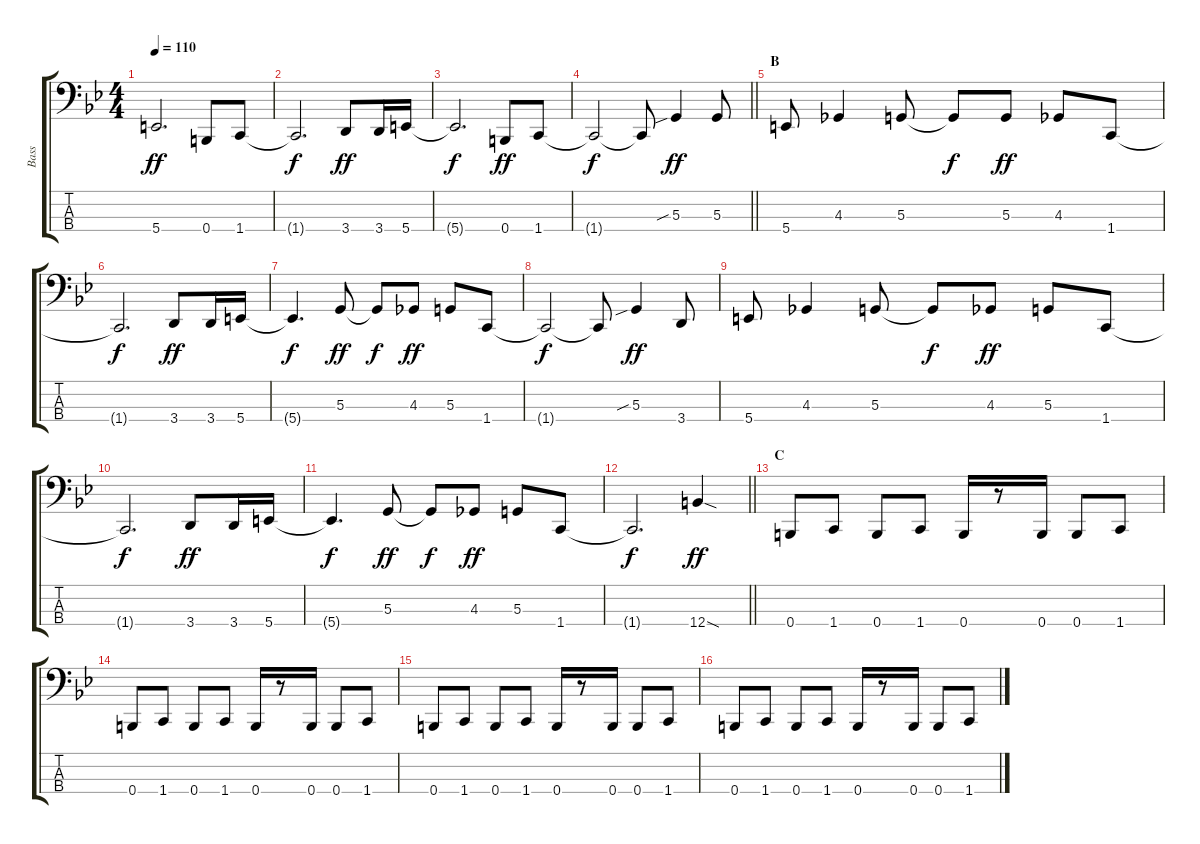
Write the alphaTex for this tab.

\track ("Bass" "Bass") {instrument electricbasspick}
\staff {score tabs}
\tuning (C2 G1 D1 B0) {hide}
\ts (4 4)
\tempo 110
\clef f4
\ks bb
5.4.2{d dy ff} 0.4.8 1.4.8 |
1.4{t}.2{d dy f} 3.4.8{dy ff} 3.4.16 5.4.16 |
5.4{t}.2{d dy f} 0.4.8{dy ff} 1.4.8 |
\barLineRight lightlight
1.4{t}.2{dy f} 1.4{t}.8 5.3{sib}.4{dy ff} 5.3.8 |
\section ("" "B")
5.4.8 4.3.4 5.3.8 5.3{t}.8{dy f} 5.3.8{dy ff} 4.3.8 1.4.8 |
1.4{t}.2{d dy f} 3.4.8{dy ff} 3.4.16 5.4.16 |
5.4{t}.4{d dy f} 5.3.8{dy ff} 5.3{t}.8{dy f} 4.3.8{dy ff} 5.3.8 1.4.8 |
1.4{t}.2{dy f} 1.4{t}.8 5.3{sib}.4{dy ff} 3.4.8 |
5.4.8 4.3.4 5.3.8 5.3{t}.8{dy f} 4.3.8{dy ff} 5.3.8 1.4.8 |
1.4{t}.2{d dy f} 3.4.8{dy ff} 3.4.16 5.4.16 |
5.4{t}.4{d dy f} 5.3.8{dy ff} 5.3{t}.8{dy f} 4.3.8{dy ff} 5.3.8 1.4.8 |
\barLineRight lightlight
1.4{t}.2{d dy f} 12.4{sod}.4{dy ff} |
\section ("" "C")
0.4.8 1.4.8 0.4.8 1.4.8 0.4.16 r.8 0.4.16 0.4.8 1.4.8 |
0.4.8 1.4.8 0.4.8 1.4.8 0.4.16 r.8 0.4.16 0.4.8 1.4.8 |
0.4.8 1.4.8 0.4.8 1.4.8 0.4.16 r.8 0.4.16 0.4.8 1.4.8 |
0.4.8 1.4.8 0.4.8 1.4.8 0.4.16 r.8 0.4.16 0.4.8 1.4.8
